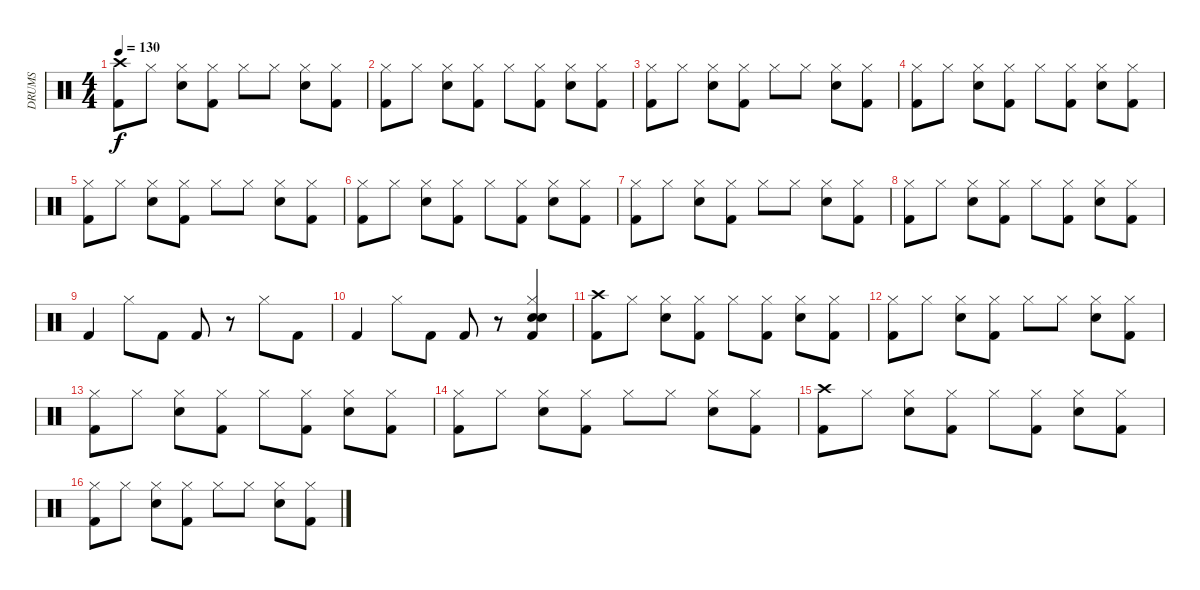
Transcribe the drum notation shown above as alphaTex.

\track ("DRUMS" "DRUMS") {instrument percussion}
\staff {score}
\articulation defaults
\ts (4 4)
\tempo 130
\clef neutral
\ks c
("Crash high (hit)" "Kick (hit) 2").8{dy f balance 8} "Hi-Hat (closed)".8 ("Hi-Hat (closed)" "Snare (hit) 2").8 ("Hi-Hat (closed)" "Kick (hit) 2").8 "Hi-Hat (closed)".8 "Hi-Hat (closed)".8 ("Hi-Hat (closed)" "Snare (hit) 2").8 ("Hi-Hat (closed)" "Kick (hit) 2").8 |
("Hi-Hat (closed)" "Kick (hit) 2").8 "Hi-Hat (closed)".8 ("Hi-Hat (closed)" "Snare (hit) 2").8 ("Hi-Hat (closed)" "Kick (hit) 2").8 "Hi-Hat (closed)".8 ("Hi-Hat (closed)" "Kick (hit) 2").8 ("Hi-Hat (closed)" "Snare (hit) 2").8 ("Hi-Hat (closed)" "Kick (hit) 2").8 |
("Hi-Hat (closed)" "Kick (hit) 2").8 "Hi-Hat (closed)".8 ("Hi-Hat (closed)" "Snare (hit) 2").8 ("Hi-Hat (closed)" "Kick (hit) 2").8 "Hi-Hat (closed)".8 "Hi-Hat (closed)".8 ("Hi-Hat (closed)" "Snare (hit) 2").8 ("Hi-Hat (closed)" "Kick (hit) 2").8 |
("Hi-Hat (closed)" "Kick (hit) 2").8 "Hi-Hat (closed)".8 ("Hi-Hat (closed)" "Snare (hit) 2").8 ("Hi-Hat (closed)" "Kick (hit) 2").8 "Hi-Hat (closed)".8 ("Hi-Hat (closed)" "Kick (hit) 2").8 ("Hi-Hat (closed)" "Snare (hit) 2").8 ("Hi-Hat (closed)" "Kick (hit) 2").8 |
("Hi-Hat (closed)" "Kick (hit) 2").8 "Hi-Hat (closed)".8 ("Hi-Hat (closed)" "Snare (hit) 2").8 ("Hi-Hat (closed)" "Kick (hit) 2").8 "Hi-Hat (closed)".8 "Hi-Hat (closed)".8 ("Hi-Hat (closed)" "Snare (hit) 2").8 ("Hi-Hat (closed)" "Kick (hit) 2").8 |
("Hi-Hat (closed)" "Kick (hit) 2").8 "Hi-Hat (closed)".8 ("Hi-Hat (closed)" "Snare (hit) 2").8 ("Hi-Hat (closed)" "Kick (hit) 2").8 "Hi-Hat (closed)".8 ("Hi-Hat (closed)" "Kick (hit) 2").8 ("Hi-Hat (closed)" "Snare (hit) 2").8 ("Hi-Hat (closed)" "Kick (hit) 2").8 |
("Hi-Hat (closed)" "Kick (hit) 2").8 "Hi-Hat (closed)".8 ("Hi-Hat (closed)" "Snare (hit) 2").8 ("Hi-Hat (closed)" "Kick (hit) 2").8 "Hi-Hat (closed)".8 "Hi-Hat (closed)".8 ("Hi-Hat (closed)" "Snare (hit) 2").8 ("Hi-Hat (closed)" "Kick (hit) 2").8 |
("Hi-Hat (closed)" "Kick (hit) 2").8 "Hi-Hat (closed)".8 ("Hi-Hat (closed)" "Snare (hit) 2").8 ("Hi-Hat (closed)" "Kick (hit) 2").8 "Hi-Hat (closed)".8 ("Hi-Hat (closed)" "Kick (hit) 2").8 ("Hi-Hat (closed)" "Snare (hit) 2").8 ("Hi-Hat (closed)" "Kick (hit) 2").8 |
"Kick (hit) 2".4 "Hi-Hat (closed)".8 "Kick (hit) 2".8 "Kick (hit) 2".8 r.8 "Hi-Hat (closed)".8 "Kick (hit) 2".8 |
"Kick (hit) 2".4 "Hi-Hat (closed)".8 "Kick (hit) 2".8 "Kick (hit) 2".8 r.8 ("Hi-Hat (closed)" "Snare (hit) 2" "Snare (hit) 2" "Kick (hit) 2").4 |
("Crash high (hit)" "Kick (hit) 2").8 "Hi-Hat (closed)".8 ("Hi-Hat (closed)" "Snare (hit) 2").8 ("Hi-Hat (closed)" "Kick (hit) 2").8 "Hi-Hat (closed)".8 ("Hi-Hat (closed)" "Kick (hit) 2").8 ("Hi-Hat (closed)" "Snare (hit) 2").8 ("Hi-Hat (closed)" "Kick (hit) 2").8 |
("Hi-Hat (closed)" "Kick (hit) 2").8 "Hi-Hat (closed)".8 ("Hi-Hat (closed)" "Snare (hit) 2").8 ("Hi-Hat (closed)" "Kick (hit) 2").8 "Hi-Hat (closed)".8 "Hi-Hat (closed)".8 ("Hi-Hat (closed)" "Snare (hit) 2").8 ("Hi-Hat (closed)" "Kick (hit) 2").8 |
("Hi-Hat (closed)" "Kick (hit) 2").8 "Hi-Hat (closed)".8 ("Hi-Hat (closed)" "Snare (hit) 2").8 ("Hi-Hat (closed)" "Kick (hit) 2").8 "Hi-Hat (closed)".8 ("Hi-Hat (closed)" "Kick (hit) 2").8 ("Hi-Hat (closed)" "Snare (hit) 2").8 ("Hi-Hat (closed)" "Kick (hit) 2").8 |
("Hi-Hat (closed)" "Kick (hit) 2").8 "Hi-Hat (closed)".8 ("Hi-Hat (closed)" "Snare (hit) 2").8 ("Hi-Hat (closed)" "Kick (hit) 2").8 "Hi-Hat (closed)".8 "Hi-Hat (closed)".8 ("Hi-Hat (closed)" "Snare (hit) 2").8 ("Hi-Hat (closed)" "Kick (hit) 2").8 |
("Crash high (hit)" "Kick (hit) 2").8 "Hi-Hat (closed)".8 ("Hi-Hat (closed)" "Snare (hit) 2").8 ("Hi-Hat (closed)" "Kick (hit) 2").8 "Hi-Hat (closed)".8 ("Hi-Hat (closed)" "Kick (hit) 2").8 ("Hi-Hat (closed)" "Snare (hit) 2").8 ("Hi-Hat (closed)" "Kick (hit) 2").8 |
("Hi-Hat (closed)" "Kick (hit) 2").8 "Hi-Hat (closed)".8 ("Hi-Hat (closed)" "Snare (hit) 2").8 ("Hi-Hat (closed)" "Kick (hit) 2").8 "Hi-Hat (closed)".8 "Hi-Hat (closed)".8 ("Hi-Hat (closed)" "Snare (hit) 2").8 ("Hi-Hat (closed)" "Kick (hit) 2").8
